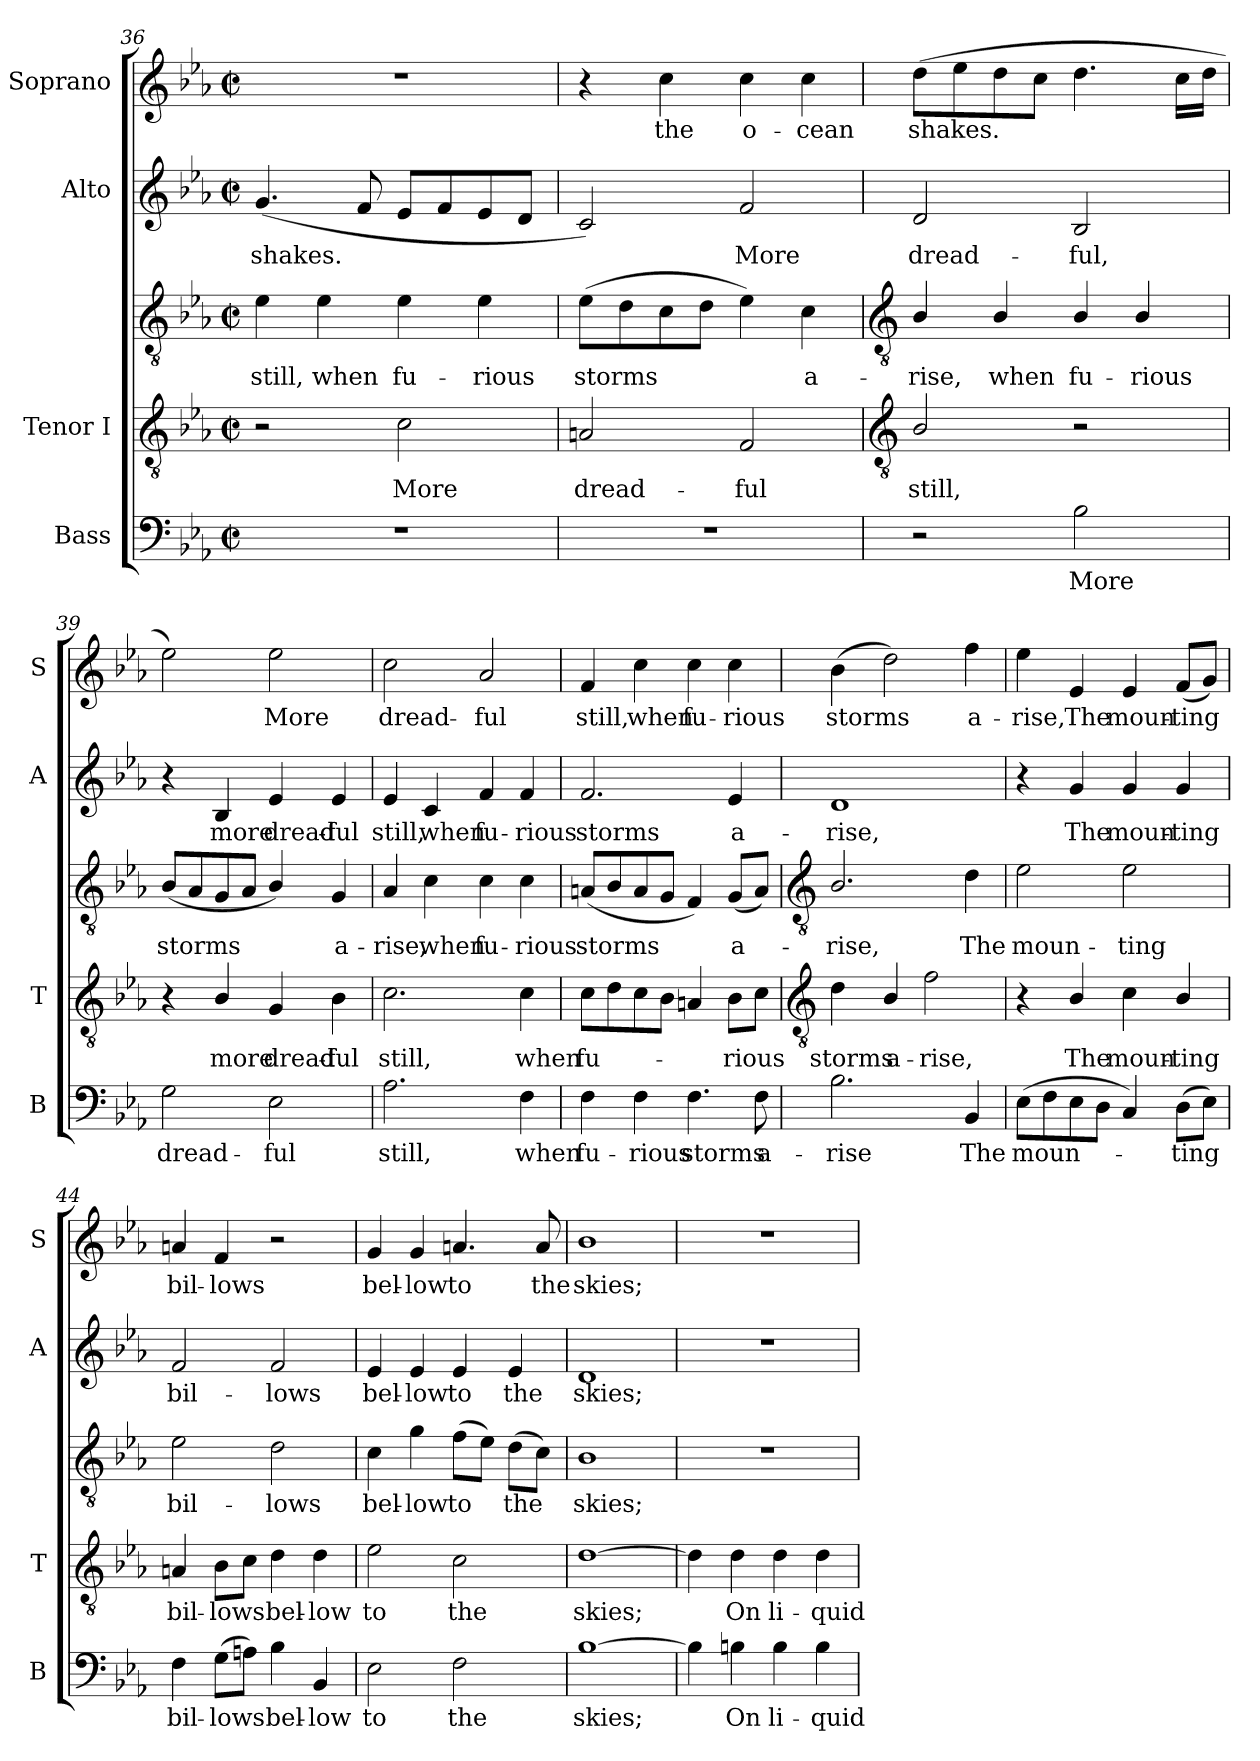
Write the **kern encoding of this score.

**kern	**text	**kern	**text	**kern	**text	**kern	**text	**kern	**text
*part4	*part4	*part3	*part3	*part3	*part3	*part2	*part2	*part1	*part1
*staff5	*staff5	*staff4	*staff4	*staff3	*staff3	*staff2	*staff2	*staff1	*staff1
*I"Bass	*	*I"Tenor I	*	*	*	*I"Alto	*	*I"Soprano	*
*I'B	*	*I'T	*	*	*	*I'A	*	*I'S	*
*clefF4	*	*clefGv2	*	*clefGv2	*	*clefG2	*	*clefG2	*
*k[b-e-a-]	*	*k[b-e-a-]	*	*k[b-e-a-]	*	*k[b-e-a-]	*	*k[b-e-a-]	*
*E-:	*	*E-:	*	*E-:	*	*E-:	*	*E-:	*
*M2/2	*	*M2/2	*	*M2/2	*	*M2/2	*	*M2/2	*
*met(c|)	*	*met(c|)	*	*met(c|)	*	*met(c|)	*	*met(c|)	*
=36	=36	=36	=36	=36	=36	=36	=36	=36	=36
!	!	!	!	!	!LO:LY:b	!	!LO:LY:b	!	!
1r	.	2r	.	4e-	still,	(<4.g	shakes.	1r	.
!	!	!	!	!	!LO:LY:b	!	!	!	!
.	.	.	.	4e-	when	.	.	.	.
.	.	.	.	.	.	8f	.	.	.
!	!	!	!LO:LY:b	!	!LO:LY:b	!	!	!	!
.	.	2c	More	4e-	fu-	8e-L	.	.	.
.	.	.	.	.	.	8f	.	.	.
!	!	!	!	!	!LO:LY:b	!	!	!	!
.	.	.	.	4e-	-rious	8e-	.	.	.
.	.	.	.	.	.	8dJ	.	.	.
=37	=37	=37	=37	=37	=37	=37	=37	=37	=37
!	!	!	!LO:LY:b	!	!LO:LY:b	!	!	!	!
1r	.	2An	-dread-	(>8e-L	storms	2c)	.	4r	.
.	.	.	.	8d	.	.	.	.	.
!	!	!	!	!	!	!	!	!	!LO:LY:b
.	.	.	.	8c	.	.	.	4cc	the
.	.	.	.	8dJ	.	.	.	.	.
!	!	!	!LO:LY:b	!	!	!	!LO:LY:b	!	!LO:LY:b
.	.	2F	-ful	4e-)	.	2f	More	4cc	o-
!	!	!	!	!	!LO:LY:b	!	!	!	!LO:LY:b
.	.	.	.	4c	a-	.	.	4cc	-cean
!!LO:LB:g=z
=38	=38	=38	=38	=38	=38	=38	=38	=38	=38
*	*	*clefGv2	*	*clefGv2	*	*	*	*	*
!	!	!	!LO:LY:b	!	!LO:LY:b	!	!LO:LY:b	!	!LO:LY:b
2r	.	2B-/	still,	4B-/	rise,	2d	dread-	(>8ddL	shakes.
.	.	.	.	.	.	.	.	8ee-	.
!	!	!	!	!	!LO:LY:b	!	!	!	!
.	.	.	.	4B-/	when	.	.	8dd	.
.	.	.	.	.	.	.	.	8ccJ	.
!	!LO:LY:b	!	!	!	!LO:LY:b	!	!LO:LY:b	!	!
2B-	More	2r	.	4B-/	fu-	2B-	-ful,	4.dd	.
!	!	!	!	!	!LO:LY:b	!	!	!	!
.	.	.	.	4B-/	-rious	.	.	.	.
.	.	.	.	.	.	.	.	16ccLL	.
.	.	.	.	.	.	.	.	16ddJJ	.
=39	=39	=39	=39	=39	=39	=39	=39	=39	=39
!	!LO:LY:b	!	!	!	!LO:LY:b	!	!	!	!
2G	dread-	4r	.	(<8B-L	storms	4r	.	2ee-)	.
.	.	.	.	8A-	.	.	.	.	.
!	!	!	!LO:LY:b	!	!	!	!LO:LY:b	!	!
.	.	4B-/	-more	8G	.	4B-	more	.	.
.	.	.	.	8A-J	.	.	.	.	.
!	!LO:LY:b	!	!LO:LY:b	!	!	!	!LO:LY:b	!	!LO:LY:b
2E-	-ful	4G	dread-	4B-/)	.	4e-	dread-	2ee-	More
!	!	!	!LO:LY:b	!	!LO:LY:b	!	!LO:LY:b	!	!
.	.	4B-\	-ful	4G	a-	4e-	-ful	.	.
=40	=40	=40	=40	=40	=40	=40	=40	=40	=40
!	!LO:LY:b	!	!LO:LY:b	!	!LO:LY:b	!	!LO:LY:b	!	!LO:LY:b
2.A-	still,	2.c	still,	4A-	rise,	4e-	still,	2cc	dread-
!	!	!	!	!	!LO:LY:b	!	!LO:LY:b	!	!
.	.	.	.	4c	when	4c	when	.	.
!	!	!	!	!	!LO:LY:b	!	!LO:LY:b	!	!LO:LY:b
.	.	.	.	4c	fu-	4f	fu-	2a-	-ful
!	!LO:LY:b	!	!LO:LY:b	!	!LO:LY:b	!	!LO:LY:b	!	!
4F	when	4c	when	4c	-rious	4f	-rious	.	.
=41	=41	=41	=41	=41	=41	=41	=41	=41	=41
!	!LO:LY:b	!	!LO:LY:b	!	!LO:LY:b	!	!LO:LY:b	!	!LO:LY:b
4F	fu-	8cL	fu-	(<8AnL	storms	2.f	storms	4f	still,
.	.	8d	.	8B-	.	.	.	.	.
!	!LO:LY:b	!	!	!	!	!	!	!	!LO:LY:b
4F	-rious	8c	.	8A	.	.	.	4cc	when
.	.	8B-J	.	8GJ	.	.	.	.	.
!	!LO:LY:b	!	!	!	!	!	!	!	!LO:LY:b
4.F	storms	4An	.	4F)	.	.	.	4cc	fu-
!	!	!	!LO:LY:b	!	!LO:LY:b	!	!LO:LY:b	!	!LO:LY:b
.	.	8B-L	rious	(<8GL	a-	4e-	a-	4cc	-rious
!	!LO:LY:b	!	!	!	!	!	!	!	!
8F	a-	8cJ	.	8AJ)	.	.	.	.	.
!!LO:LB:g=z
=42	=42	=42	=42	=42	=42	=42	=42	=42	=42
*	*	*clefGv2	*	*clefGv2	*	*	*	*	*
!	!LO:LY:b	!	!LO:LY:b	!	!LO:LY:b	!	!LO:LY:b	!	!LO:LY:b
2.B-	-rise	4d	storms	2.B-/	rise,	1d	-rise,	(>4b-	storms
!	!	!	!LO:LY:b	!	!	!	!	!	!
.	.	4B-/	a-	.	.	.	.	2dd)	.
!	!	!	!LO:LY:b	!	!	!	!	!	!
.	.	2f	-rise,	.	.	.	.	.	.
!	!LO:LY:b	!	!	!	!LO:LY:b	!	!	!	!LO:LY:b
4BB-	The	.	.	4d	The	.	.	4ff	a-
=43	=43	=43	=43	=43	=43	=43	=43	=43	=43
!	!LO:LY:b	!	!	!	!LO:LY:b	!	!	!	!LO:LY:b
(>8E-L	moun-	4r	.	2e-	moun-	4r	.	4ee-	-rise,
8F	.	.	.	.	.	.	.	.	.
!	!	!	!LO:LY:b	!	!	!	!LO:LY:b	!	!LO:LY:b
8E-	.	4B-/	The	.	.	4g	The	4e-	The
8DJ	.	.	.	.	.	.	.	.	.
!	!	!	!LO:LY:b	!	!LO:LY:b	!	!LO:LY:b	!	!LO:LY:b
4C)	.	4c	moun-	2e-	-ting	4g	moun-	4e-	moun-
!	!LO:LY:b	!	!LO:LY:b	!	!	!	!LO:LY:b	!	!LO:LY:b
(>8DL	ting	4B-/	-ting	.	.	4g	-ting	(<8fL	-ting
8E-J)	.	.	.	.	.	.	.	8gJ)	.
=44	=44	=44	=44	=44	=44	=44	=44	=44	=44
!	!LO:LY:b	!	!LO:LY:b	!	!LO:LY:b	!	!LO:LY:b	!	!LO:LY:b
4F	bil-	4An	bil-	2e-	bil-	2f	bil-	4an	bil-
!	!LO:LY:b	!	!LO:LY:b	!	!	!	!	!	!LO:LY:b
(>8GL	-lows	8B-L	-lows	.	.	.	.	4f	-lows
8AnJ)	.	8cJ	.	.	.	.	.	.	.
!	!LO:LY:b	!	!LO:LY:b	!	!LO:LY:b	!	!LO:LY:b	!	!
4B-	bel-	4d	bel-	2d	-lows	2f	-lows	2r	.
!	!LO:LY:b	!	!LO:LY:b	!	!	!	!	!	!
4BB-	-low	4d	-low	.	.	.	.	.	.
=45	=45	=45	=45	=45	=45	=45	=45	=45	=45
!	!LO:LY:b	!	!LO:LY:b	!	!LO:LY:b	!	!LO:LY:b	!	!LO:LY:b
2E-	to	2e-	to	4c	bel-	4e-	bel-	4g	bel-
!	!	!	!	!	!LO:LY:b	!	!LO:LY:b	!	!LO:LY:b
.	.	.	.	4g	-low	4e-	-low	4g	-low
!	!LO:LY:b	!	!LO:LY:b	!	!LO:LY:b	!	!LO:LY:b	!	!LO:LY:b
2F	the	2c	the	(>8fL	to	4e-	to	4.an	to
.	.	.	.	8e-J)	.	.	.	.	.
!	!	!	!	!	!LO:LY:b	!	!LO:LY:b	!	!
.	.	.	.	(>8dL	the	4e-	the	.	.
!	!	!	!	!	!	!	!	!	!LO:LY:b
.	.	.	.	8cJ)	.	.	.	8a	the
=46	=46	=46	=46	=46	=46	=46	=46	=46	=46
!	!LO:LY:b	!	!LO:LY:b	!	!LO:LY:b	!	!LO:LY:b	!	!LO:LY:b
[1B-	skies;	[1d	skies;	1B-	skies;	1d	skies;	1b-	skies;
=47	=47	=47	=47	=47	=47	=47	=47	=47	=47
4B-]	.	4d]	.	1r	.	1r	.	1r	.
!	!LO:LY:b	!	!LO:LY:b	!	!	!	!	!	!
4Bn	On	4d	On	.	.	.	.	.	.
!	!LO:LY:b	!	!LO:LY:b	!	!	!	!	!	!
4B	li-	4d	li-	.	.	.	.	.	.
!	!LO:LY:b	!	!LO:LY:b	!	!	!	!	!	!
4B	-quid	4d	-quid	.	.	.	.	.	.
=	=	=	=	=	=	=	=	=	=
*-	*-	*-	*-	*-	*-	*-	*-	*-	*-
